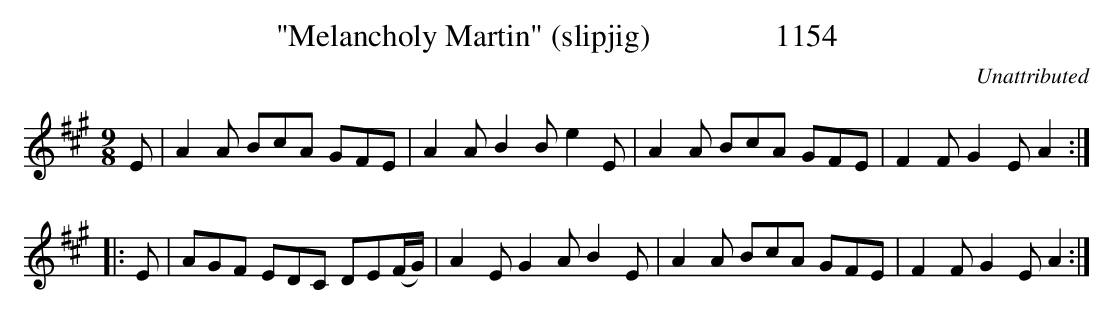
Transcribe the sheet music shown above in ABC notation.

X:1
T:"Melancholy Martin" (slipjig)                1154
C:Unattributed
BRENNAN July 2003 (HTTP://WWW.SOSYOURMOM.COM)
M:9/8
L:1/8
K:A
E|A2A BcA GFE|A2A B2B e2E|A2A BcA GFE|F2F G2E A2:|
|:E|AGF EDC DE(F/2G/2)|A2E G2A B2E|A2A BcA GFE|F2F G2E A2:|
